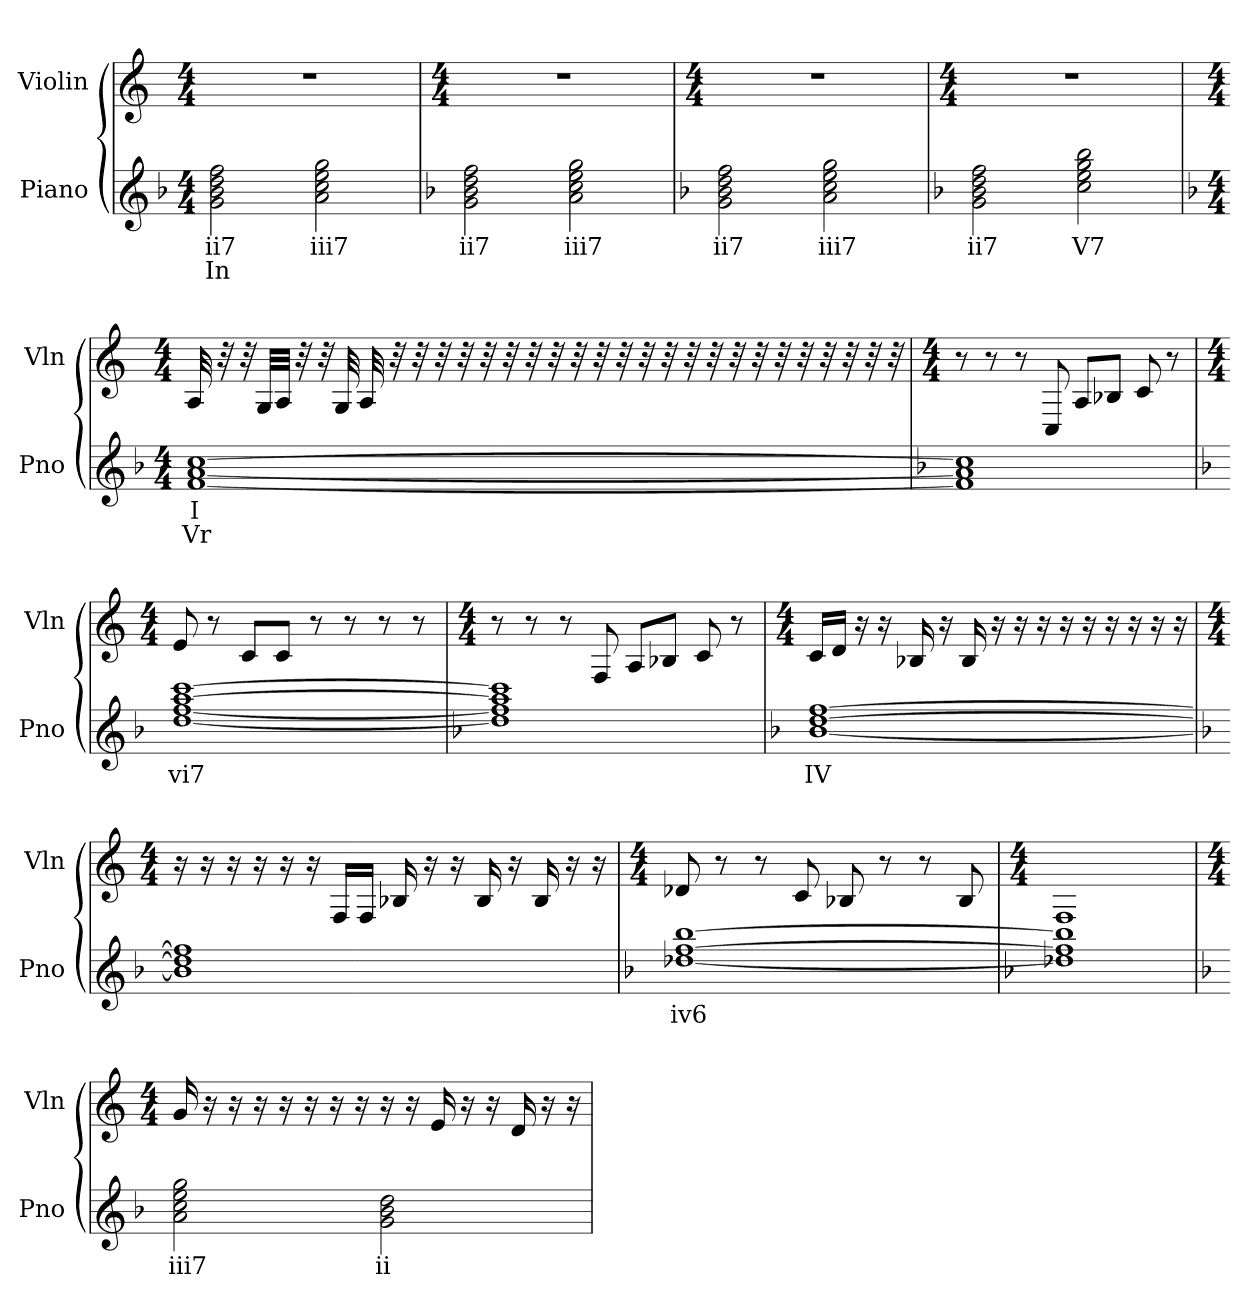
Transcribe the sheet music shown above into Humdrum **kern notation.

**kern	**text	**text	**kern
*part2	*part2	*part2	*part1
*staff2	*staff2	*staff2	*staff1
*I"Piano	*	*	*I"Violin
*I'Pno	*	*	*I'Vln
*k[b-]	*	*	*
*F:	*	*	*
*M4/4	*	*	*M4/4
=	=	=	=
2g 2b- 2dd 2ff	ii7	In	1r
2a 2cc 2ee 2gg	iii7	.	.
=	=	=	=
*k[b-]	*	*	*
*F:	*	*	*
*	*	*	*M4/4
2g 2b- 2dd 2ff	ii7	.	1r
2a 2cc 2ee 2gg	iii7	.	.
=	=	=	=
*k[b-]	*	*	*
*F:	*	*	*
*	*	*	*M4/4
2g 2b- 2dd 2ff	ii7	.	1r
2a 2cc 2ee 2gg	iii7	.	.
=	=	=	=
*k[b-]	*	*	*
*F:	*	*	*
*	*	*	*M4/4
2g 2b- 2dd 2ff	ii7	.	1r
2cc 2ee 2gg 2bb-	V7	.	.
=	=	=	=
*k[b-]	*	*	*
*F:	*	*	*
*M4/4	*	*	*M4/4
[1f [1a [1cc	I	Vr	32A
.	.	.	32r
.	.	.	32r
.	.	.	32GLLL
.	.	.	32AJJJ
.	.	.	32r
.	.	.	32r
.	.	.	32G
.	.	.	32A
.	.	.	32r
.	.	.	32r
.	.	.	32r
.	.	.	32r
.	.	.	32r
.	.	.	32r
.	.	.	32r
.	.	.	32r
.	.	.	32r
.	.	.	32r
.	.	.	32r
.	.	.	32r
.	.	.	32r
.	.	.	32r
.	.	.	32r
.	.	.	32r
.	.	.	32r
.	.	.	32r
.	.	.	32r
.	.	.	32r
.	.	.	32r
.	.	.	32r
.	.	.	32r
=	=	=	=
*k[b-]	*	*	*
*F:	*	*	*
*	*	*	*M4/4
1f] 1a] 1cc]	.	.	8r
.	.	.	8r
.	.	.	8r
.	.	.	8C
.	.	.	8AL
.	.	.	8B-XJ
.	.	.	8c
.	.	.	8r
=	=	=	=
*k[b-]	*	*	*
*F:	*	*	*
*	*	*	*M4/4
[1dd [1ff [1aa [1ccc	vi7	.	8e
.	.	.	8r
.	.	.	8cL
.	.	.	8cJ
.	.	.	8r
.	.	.	8r
.	.	.	8r
.	.	.	8r
=	=	=	=
*k[b-]	*	*	*
*F:	*	*	*
*	*	*	*M4/4
1dd] 1ff] 1aa] 1ccc]	.	.	8r
.	.	.	8r
.	.	.	8r
.	.	.	8F
.	.	.	8AL
.	.	.	8B-XJ
.	.	.	8c
.	.	.	8r
=	=	=	=
*k[b-]	*	*	*
*F:	*	*	*
*	*	*	*M4/4
[1b- [1dd [1ff	IV	.	16cLL
.	.	.	16dJJ
.	.	.	16r
.	.	.	16r
.	.	.	16B-X
.	.	.	16r
.	.	.	16B-
.	.	.	16r
.	.	.	16r
.	.	.	16r
.	.	.	16r
.	.	.	16r
.	.	.	16r
.	.	.	16r
.	.	.	16r
.	.	.	16r
=	=	=	=
*k[b-]	*	*	*
*F:	*	*	*
*	*	*	*M4/4
1b-] 1dd] 1ff]	.	.	16r
.	.	.	16r
.	.	.	16r
.	.	.	16r
.	.	.	16r
.	.	.	16r
.	.	.	16FLL
.	.	.	16FJJ
.	.	.	16B-X
.	.	.	16r
.	.	.	16r
.	.	.	16B-
.	.	.	16r
.	.	.	16B-
.	.	.	16r
.	.	.	16r
=	=	=	=
*k[b-]	*	*	*
*F:	*	*	*
*	*	*	*M4/4
[1dd-X [1ff [1bb-	iv6	.	8d-X
.	.	.	8r
.	.	.	8r
.	.	.	8c
.	.	.	8B-X
.	.	.	8r
.	.	.	8r
.	.	.	8B-
=	=	=	=
*k[b-]	*	*	*
*F:	*	*	*
*	*	*	*M4/4
1dd-X] 1ff] 1bb-]	.	.	1F
=	=	=	=
*k[b-]	*	*	*
*F:	*	*	*
*	*	*	*M4/4
2a 2cc 2ee 2gg	iii7	.	16g
.	.	.	16r
.	.	.	16r
.	.	.	16r
.	.	.	16r
.	.	.	16r
.	.	.	16r
.	.	.	16r
2g 2b- 2dd	ii	.	16r
.	.	.	16r
.	.	.	16e
.	.	.	16r
.	.	.	16r
.	.	.	16d
.	.	.	16r
.	.	.	16r
=	=	=	=
*-	*-	*-	*-
